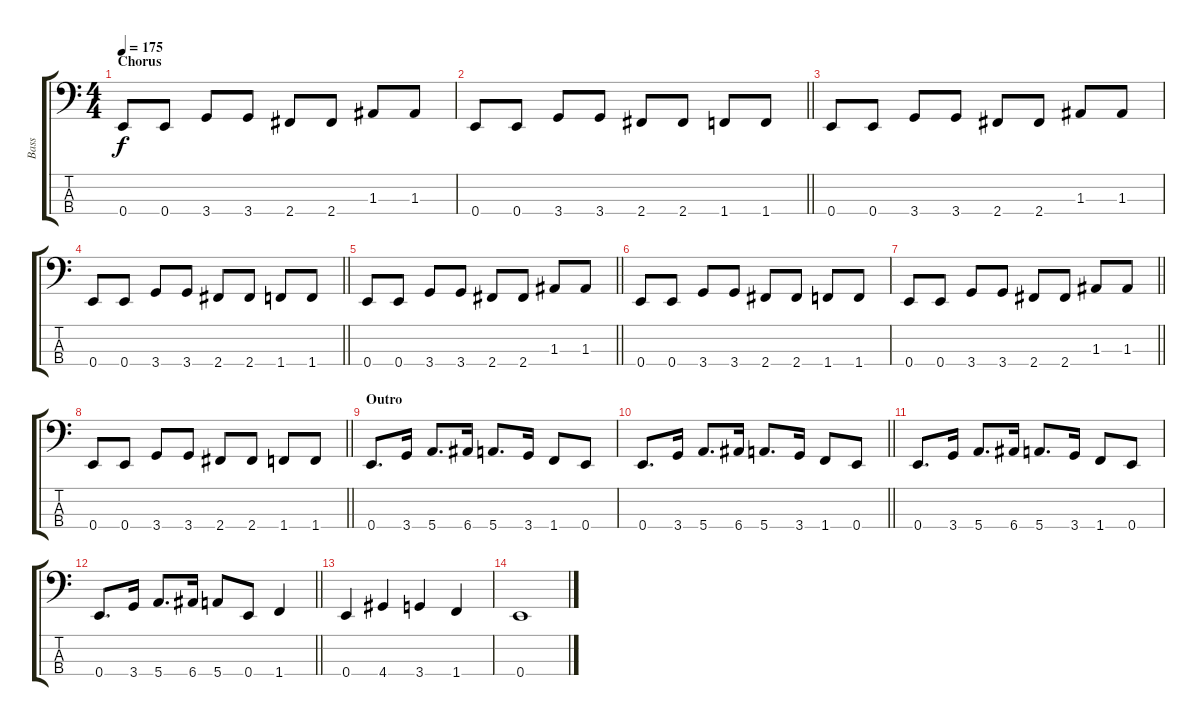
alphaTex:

\track ("Bass" "Bass") {instrument electricbassfinger}
\staff {score tabs}
\tuning (G2 D2 A1 E1) {hide}
\ts (4 4)
\section ("" "Chorus")
\tempo 175
\clef f4
\ks c
0.4.8{dy f} 0.4.8 3.4.8 3.4.8 2.4.8 2.4.8 1.3.8 1.3.8 |
\barLineRight lightlight
0.4.8 0.4.8 3.4.8 3.4.8 2.4.8 2.4.8 1.4.8 1.4.8 |
0.4.8 0.4.8 3.4.8 3.4.8 2.4.8 2.4.8 1.3.8 1.3.8 |
\barLineRight lightlight
0.4.8 0.4.8 3.4.8 3.4.8 2.4.8 2.4.8 1.4.8 1.4.8 |
\barLineRight lightlight
0.4.8 0.4.8 3.4.8 3.4.8 2.4.8 2.4.8 1.3.8 1.3.8 |
0.4.8 0.4.8 3.4.8 3.4.8 2.4.8 2.4.8 1.4.8 1.4.8 |
\barLineRight lightlight
0.4.8 0.4.8 3.4.8 3.4.8 2.4.8 2.4.8 1.3.8 1.3.8 |
\barLineRight lightlight
0.4.8 0.4.8 3.4.8 3.4.8 2.4.8 2.4.8 1.4.8 1.4.8 |
\section ("" "Outro")
0.4.8{d} 3.4.16 5.4.8{d} 6.4.16 5.4.8{d} 3.4.16 1.4.8 0.4.8 |
\barLineRight lightlight
0.4.8{d} 3.4.16 5.4.8{d} 6.4.16 5.4.8{d} 3.4.16 1.4.8 0.4.8 |
0.4.8{d} 3.4.16 5.4.8{d} 6.4.16 5.4.8{d} 3.4.16 1.4.8 0.4.8 |
\barLineRight lightlight
0.4.8{d} 3.4.16 5.4.8{d} 6.4.16 5.4.8 0.4.8 1.4.4 |
0.4.4 4.4.4 3.4.4 1.4.4 |
0.4.1
